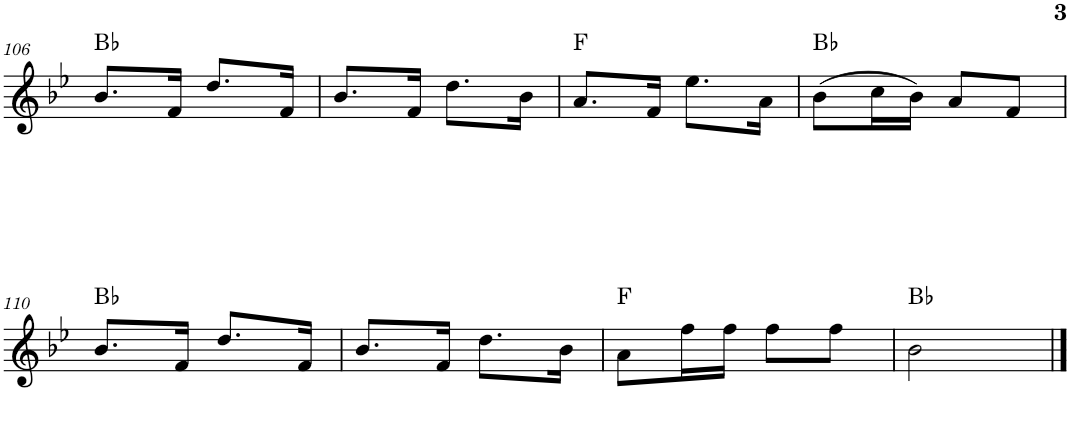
**kern	**harte
*part1	*part1
*staff1	*
*I"Piano	*
*I'Pno.	*
!!LO:PB:g=z
*clefG2	*
*k[b-e-]	*
*M2/4	*
=106	=106
8.b-/L	Bb:maj
16f/Jk	.
8.dd/L	.
16f/Jk	.
=107	=107
8.b-/L	.
16f/Jk	.
8.dd\L	.
16b-\Jk	.
=108	=108
8.a/L	F:maj
16f/Jk	.
8.ee-\L	.
16a\Jk	.
=109	=109
(8b-\L	Bb:maj
16cc\L	.
16b-\JJ)	.
8a/L	.
8f/J	.
!!LO:LB:g=z
=110	=110
8.b-/L	Bb:maj
16f/Jk	.
8.dd/L	.
16f/Jk	.
=111	=111
8.b-/L	.
16f/Jk	.
8.dd\L	.
16b-\Jk	.
=112	=112
8a\L	F:maj
16ff\L	.
16ff\JJ	.
8ff\L	.
8ff\J	.
=113	=113
2b-\	Bb:maj
==	==
*-	*-
